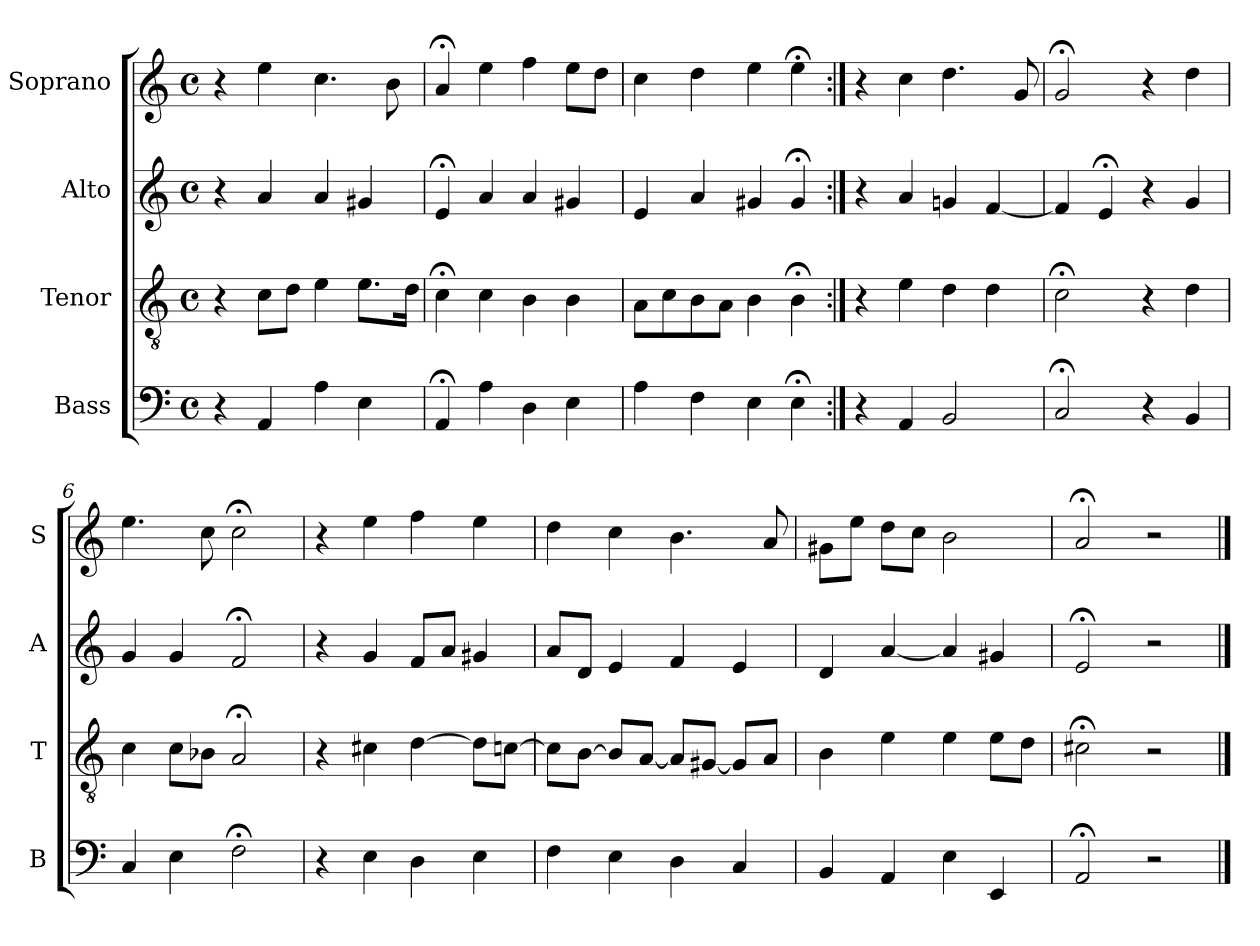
**kern	**kern	**kern	**kern
*part4	*part3	*part2	*part1
*staff4	*staff3	*staff2	*staff1
*I"Bass	*I"Tenor	*I"Alto	*I"Soprano
*I'B	*I'T	*I'A	*I'S
*clefF4	*clefGv2	*clefG2	*clefG2
*k[]	*k[]	*k[]	*k[]
*a:	*a:	*a:	*a:
*M4/4	*M4/4	*M4/4	*M4/4
*met(c)	*met(c)	*met(c)	*met(c)
*MM100	*MM100	*MM100	*MM100
=1	=1	=1	=1
4r	4r	4r	4r
4AA	8cL	4a	4ee
.	8dJ	.	.
4A	4e	4a	4.cc
4E	8.eL	4g#X	.
.	.	.	8b
.	16dJk	.	.
=2	=2	=2	=2
4AA;<	4c;<	4e;<	4a;<
4A	4c	4a	4ee
4D	4B	4a	4ff
4E	4B	4g#X	8eeL
.	.	.	8ddJ
=3	=3	=3	=3
4A	8AL	4e	4cc
.	8c	.	.
4F	8B	4a	4dd
.	8AJ	.	.
4E	4B	4g#X	4ee
4E;<	4B;<	4g#;<	4ee;<
=4:|!	=4:|!	=4:|!	=4:|!
4r	4r	4r	4r
4AA	4e	4a	4cc
2BB	4d	4gn	4.dd
.	4d	[4f	.
.	.	.	8gi
=5	=5	=5	=5
2C;<	2c;<i	4f]	2g;<i
.	.	4e;<	.
4r	4r	4r	4r
4BB	4di	4g	4ddi
=6	=6	=6	=6
4C	4c	4g	4.ee
4E	8cL	4g	.
.	8B-XJ	.	8cc
2F;<	2A;<	2f;<	2cc;<
=7	=7	=7	=7
4r	4r	4r	4r
4E	4c#X	4g	4ee
4D	[4d	8fL	4ff
.	.	8aJ	.
4E	8dL]	4g#X	4ee
.	[8cnJ	.	.
=8	=8	=8	=8
4F	8cL]	8aL	4dd
.	[8BJ	8dJ	.
4E	8BL]	4e	4cc
.	[8AJ	.	.
4D	8AL]	4f	4.b
.	[8G#XJ	.	.
4C	8G#L]	4e	.
.	8AJ	.	8a
=9	=9	=9	=9
4BB	4B	4d	8g#XL
.	.	.	8eeJ
4AA	4e	[4a	8ddL
.	.	.	8ccJ
4E	4e	4a]	2b
4EE	8eL	4g#X	.
.	8dJ	.	.
=10	=10	=10	=10
2AA;<	2c#X;<	2e;<	2a;<
2r	2r	2r	2r
==	==	==	==
*-	*-	*-	*-
